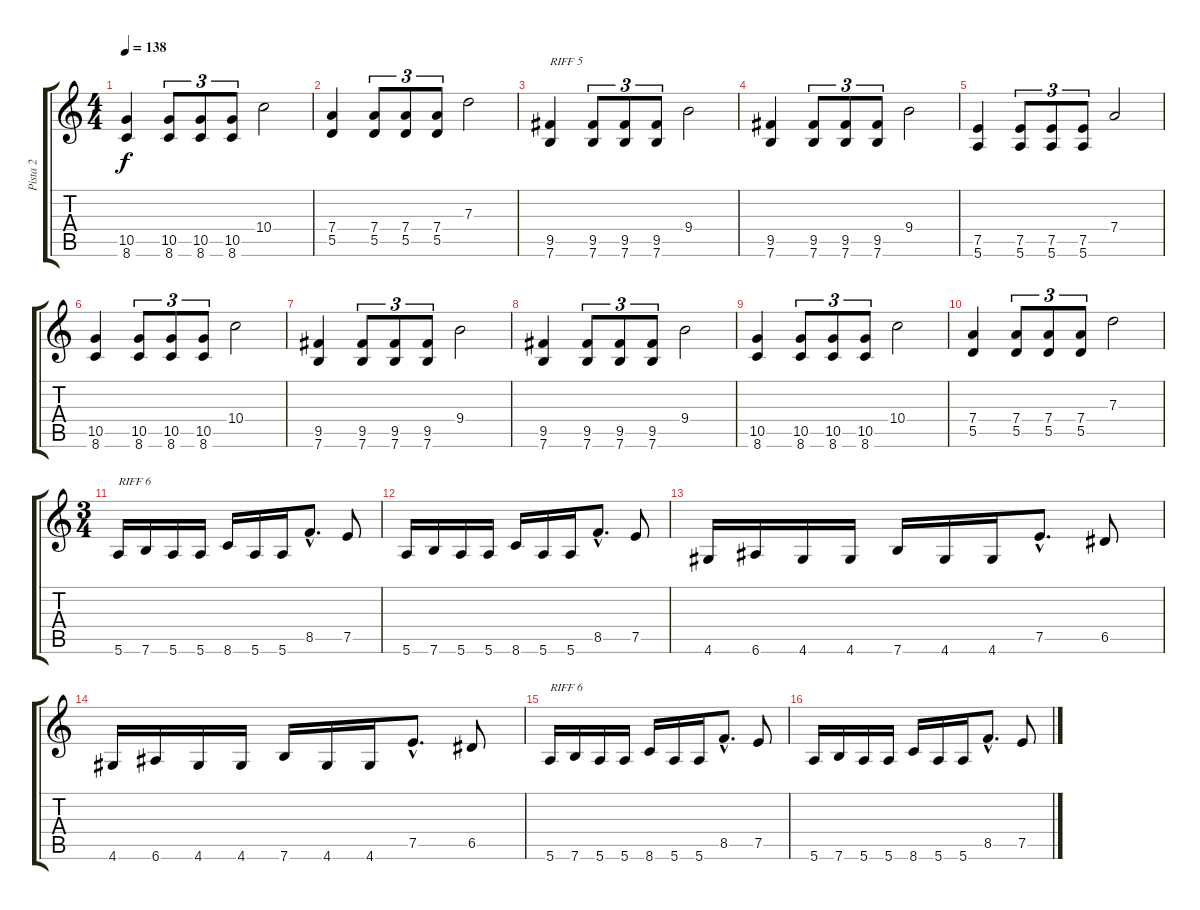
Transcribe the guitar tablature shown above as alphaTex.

\track ("Pista 2" "Pista 2") {instrument distortionguitar}
\staff {score tabs}
\tuning (E4 B3 G3 D3 A2 E2) {hide}
\ts (4 4)
\tempo 138
\clef g2
\ks c
(10.5 8.6).4{dy f} (10.5 8.6).8{tu (3 2)} (10.5 8.6).8{tu (3 2)} (10.5 8.6).8{tu (3 2)} 10.4.2 |
(7.4 5.5).4 (7.4 5.5).8{tu (3 2)} (7.4 5.5).8{tu (3 2)} (7.4 5.5).8{tu (3 2)} 7.3.2 |
(9.5 7.6).4{txt "RIFF 5"} (9.5 7.6).8{tu (3 2)} (9.5 7.6).8{tu (3 2)} (9.5 7.6).8{tu (3 2)} 9.4.2 |
(9.5 7.6).4 (9.5 7.6).8{tu (3 2)} (9.5 7.6).8{tu (3 2)} (9.5 7.6).8{tu (3 2)} 9.4.2 |
(7.5 5.6).4 (7.5 5.6).8{tu (3 2)} (7.5 5.6).8{tu (3 2)} (7.5 5.6).8{tu (3 2)} 7.4.2 |
(10.5 8.6).4 (10.5 8.6).8{tu (3 2)} (10.5 8.6).8{tu (3 2)} (10.5 8.6).8{tu (3 2)} 10.4.2 |
(9.5 7.6).4 (9.5 7.6).8{tu (3 2)} (9.5 7.6).8{tu (3 2)} (9.5 7.6).8{tu (3 2)} 9.4.2 |
(9.5 7.6).4 (9.5 7.6).8{tu (3 2)} (9.5 7.6).8{tu (3 2)} (9.5 7.6).8{tu (3 2)} 9.4.2 |
(10.5 8.6).4 (10.5 8.6).8{tu (3 2)} (10.5 8.6).8{tu (3 2)} (10.5 8.6).8{tu (3 2)} 10.4.2 |
(7.4 5.5).4 (7.4 5.5).8{tu (3 2)} (7.4 5.5).8{tu (3 2)} (7.4 5.5).8{tu (3 2)} 7.3.2 |
\ts (3 4)
5.6.16{txt "RIFF 6"} 7.6.16 5.6.16 5.6.16 8.6.16 5.6.16 5.6.16 8.5{hac}.8{d} 7.5.8 |
5.6.16 7.6.16 5.6.16 5.6.16 8.6.16 5.6.16 5.6.16 8.5{hac}.8{d} 7.5.8 |
4.6.16 6.6.16 4.6.16 4.6.16 7.6.16 4.6.16 4.6.16 7.5{hac}.8{d} 6.5.8 |
4.6.16 6.6.16 4.6.16 4.6.16 7.6.16 4.6.16 4.6.16 7.5{hac}.8{d} 6.5.8 |
5.6.16{txt "RIFF 6"} 7.6.16 5.6.16 5.6.16 8.6.16 5.6.16 5.6.16 8.5{hac}.8{d} 7.5.8 |
5.6.16 7.6.16 5.6.16 5.6.16 8.6.16 5.6.16 5.6.16 8.5{hac}.8{d} 7.5.8
